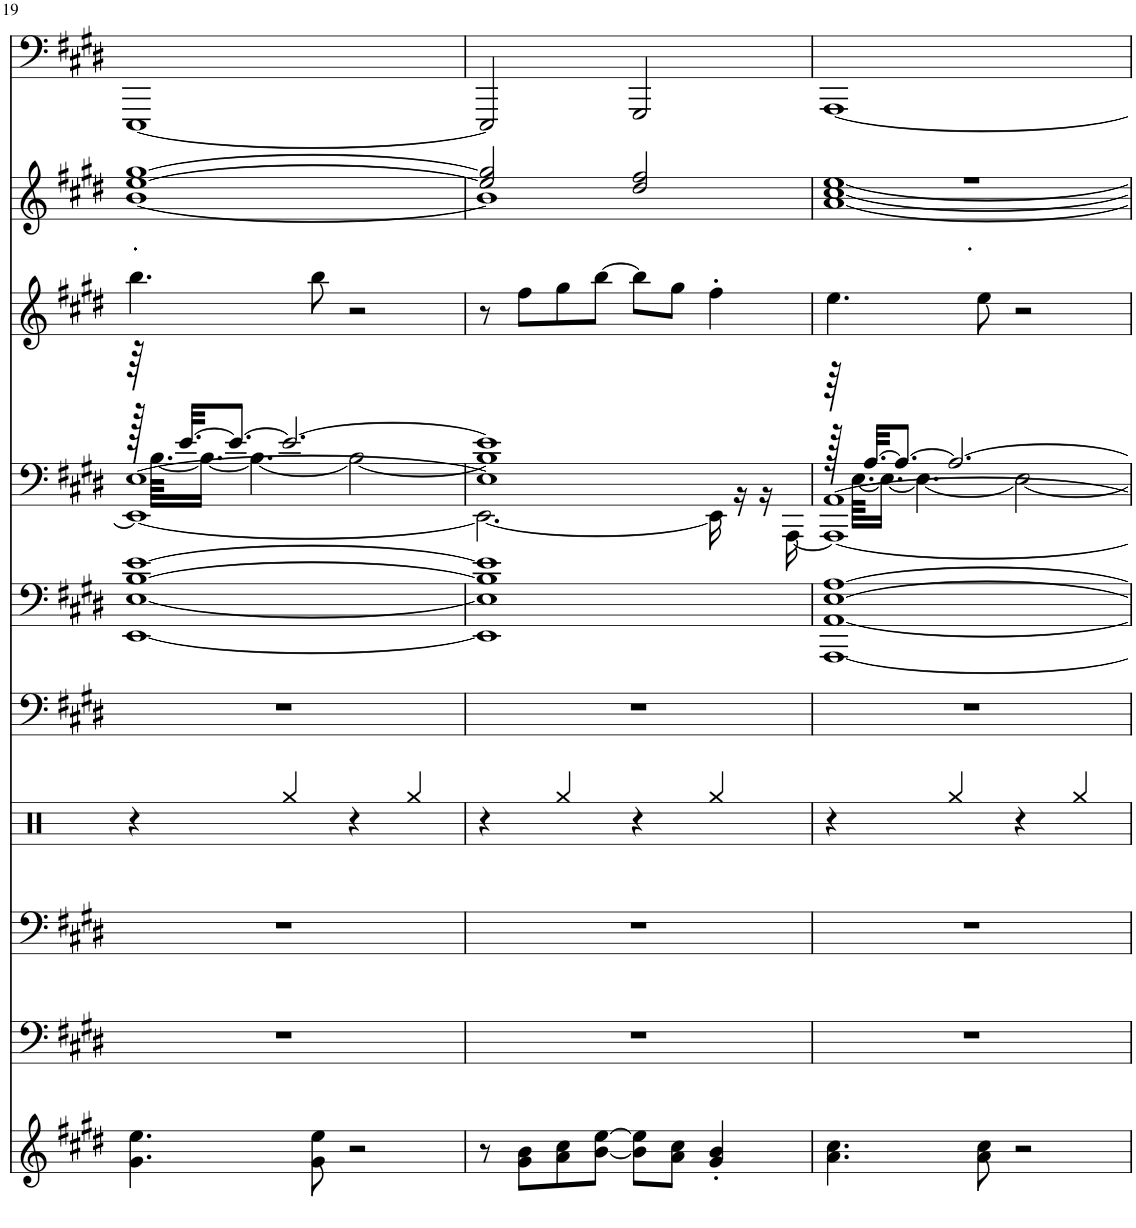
**kern	**kern	**kern	**kern	**kern	**kern	**kern	**kern	**kern	**text	**kern
*part10	*part9	*part8	*part7	*part6	*part5	*part4	*part3	*part2	*part2	*part1
*staff10	*staff9	*staff8	*staff7	*staff6	*staff5	*staff4	*staff3	*staff2	*staff2	*staff1
*I"Bandoneon	*I"Clean Guitar	*I"Muted Guitar	*I"Percussion	*I"Muted Guitar	*I"Steel Gtr.	*I"Steel Gtr.	*I"Drawbar Organ	*I"Perc. Organ	*	*I"Fingered Bass
!!LO:PB:g=z
*clefG2	*clefF4	*clefF4	*clefX	*clefF4	*clefF4	*clefF4	*clefG2	*clefG2	*	*clefF4
*k[f#c#g#d#]	*k[f#c#g#d#]	*k[f#c#g#d#]	*k[]	*k[f#c#g#d#]	*k[f#c#g#d#]	*k[f#c#g#d#]	*k[f#c#g#d#]	*k[f#c#g#d#]	*	*k[f#c#g#d#]
*M4/4	*M4/4	*M4/4	*M4/4	*M4/4	*M4/4	*M4/4	*M4/4	*M4/4	*	*M4/4
=19	=19	=19	=19	=19	=19	=19	=19	=19	=19	=19
*	*	*	*	*	*	*^	*	*	*	*
*	*	*	*	*	*	*	*^	*	*	*	*
*	*	*	*	*	*	*	*	*^	*	*	*	*
!	!	!	!	!	!	!	!	!	!	!	!	!LO:LY:b	!
*	*	*	*	*	*	*	*	*	*	*	*^	*	*
4.g#\ 4.ee\	1r	1r	4r	1r	[1EE [1E [1B [1e	64r	128r	[1E	1EE_	4.bb\	[1ee [1gg#	[1b	.	[1EEE
.	.	.	.	.	.	.	[64.B\KKLL	.	.	.	.	.	.	.
.	.	.	.	.	.	[32.e/KKL	.	.	.	.	.	.	.	.
.	.	.	.	.	.	.	16.B\JJ_	.	.	.	.	.	.	.
.	.	.	.	.	.	8.e/J_	.	.	.	.	.	.	.	.
.	.	.	.	.	.	.	4.B\_	.	.	.	.	.	.	.
.	.	.	4Rgg/	.	.	2.e/_	.	.	.	.	.	.	.	.
8g#\ 8ee\	.	.	.	.	.	.	.	.	.	8bb\	.	.	.	.
2r	.	.	4r	.	.	.	2B\_	.	.	2r	.	.	.	.
.	.	.	4Rgg/	.	.	.	.	.	.	.	.	.	.	.
=20	=20	=20	=20	=20	=20	=20	=20	=20	=20	=20	=20	=20	=20	=20
8r	1r	1r	4r	1r	1EE] 1E] 1B] 1e]	1e]	1B]	1E]	2.EE\_	8r	2ee/] 2gg#/]	1b]	.	2EEE/]
8g#\ 8b\L	.	.	.	.	.	.	.	.	.	8ff#\L	.	.	.	.
8a\ 8cc#\	.	.	4Rgg/	.	.	.	.	.	.	8gg#\	.	.	.	.
[8b\ [8ee\J	.	.	.	.	.	.	.	.	.	[8bb\J	.	.	.	.
8b\] 8ee\]L	.	.	4r	.	.	.	.	.	.	8bb\L]	2dd#/ 2ff#/	.	.	2GGG#/
8a\ 8cc#\J	.	.	.	.	.	.	.	.	.	8gg#\J	.	.	.	.
4g#/' 4b/'	.	.	4Rgg/	.	.	.	.	.	16EE\]	4ff#'\	.	.	.	.
.	.	.	.	.	.	.	.	.	16r	.	.	.	.	.
.	.	.	.	.	.	.	.	.	16r	.	.	.	.	.
.	.	.	.	.	.	.	.	.	[16AAA\	.	.	.	.	.
=21	=21	=21	=21	=21	=21	=21	=21	=21	=21	=21	=21	=21	=21	=21
!	!	!	!	!	!	!	!	!	!	!	!	!	!LO:LY:b	!
4.a\ 4.cc#\	1r	1r	4r	1r	[1AAA [1AA [1E [1A	64r	128r	[1AA	1AAA_	4.ee\	1r	[1a [1cc# [1ee	.	[1AAA
.	.	.	.	.	.	.	[64.E\KKLL	.	.	.	.	.	.	.
.	.	.	.	.	.	[32.A/KKL	.	.	.	.	.	.	.	.
.	.	.	.	.	.	.	16.E\JJ_	.	.	.	.	.	.	.
.	.	.	.	.	.	8.A/J_	.	.	.	.	.	.	.	.
.	.	.	.	.	.	.	4.E\_	.	.	.	.	.	.	.
.	.	.	4Rgg/	.	.	2.A/_	.	.	.	.	.	.	.	.
8a\ 8cc#\	.	.	.	.	.	.	.	.	.	8ee\	.	.	.	.
2r	.	.	4r	.	.	.	2E\_	.	.	2r	.	.	.	.
.	.	.	4Rgg/	.	.	.	.	.	.	.	.	.	.	.
*	*	*	*	*	*	*v	*v	*v	*v	*	*v	*v	*	*
=	=	=	=	=	=	=	=	=	=	=
*-	*-	*-	*-	*-	*-	*-	*-	*-	*-	*-
